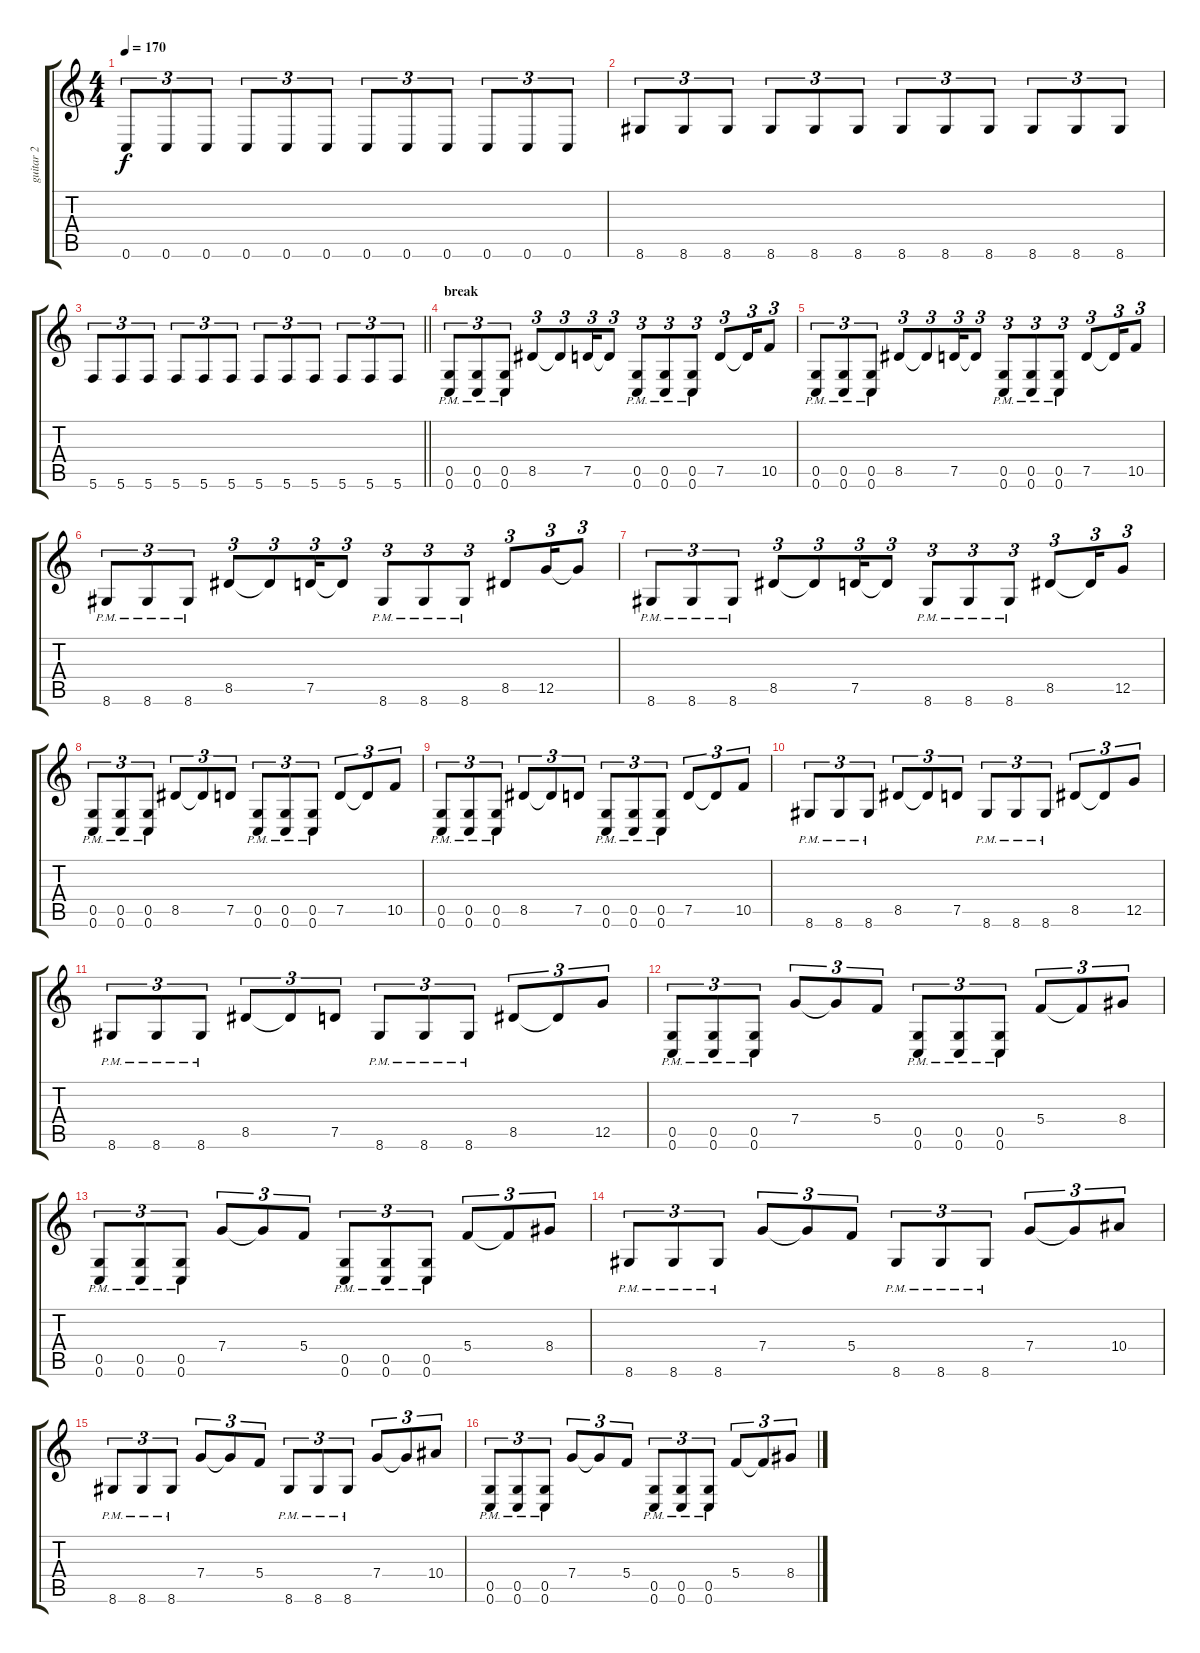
\track ("guitar 2" "guitar 2") {instrument distortionguitar}
\staff {score tabs}
\tuning (D4 A3 F3 C3 G2 C2) {hide}
\ts (4 4)
\tempo 170
\clef g2
\ks c
0.6.8{tu (3 2) dy f} 0.6.8{tu (3 2)} 0.6.8{tu (3 2)} 0.6.8{tu (3 2)} 0.6.8{tu (3 2)} 0.6.8{tu (3 2)} 0.6.8{tu (3 2)} 0.6.8{tu (3 2)} 0.6.8{tu (3 2)} 0.6.8{tu (3 2)} 0.6.8{tu (3 2)} 0.6.8{tu (3 2)} |
8.6.8{tu (3 2)} 8.6.8{tu (3 2)} 8.6.8{tu (3 2)} 8.6.8{tu (3 2)} 8.6.8{tu (3 2)} 8.6.8{tu (3 2)} 8.6.8{tu (3 2)} 8.6.8{tu (3 2)} 8.6.8{tu (3 2)} 8.6.8{tu (3 2)} 8.6.8{tu (3 2)} 8.6.8{tu (3 2)} |
\barLineRight lightlight
5.6.8{tu (3 2)} 5.6.8{tu (3 2)} 5.6.8{tu (3 2)} 5.6.8{tu (3 2)} 5.6.8{tu (3 2)} 5.6.8{tu (3 2)} 5.6.8{tu (3 2)} 5.6.8{tu (3 2)} 5.6.8{tu (3 2)} 5.6.8{tu (3 2)} 5.6.8{tu (3 2)} 5.6.8{tu (3 2)} |
\section ("" "break")
(0.5 0.6{pm}).8{tu (3 2) instrument distortionguitar} (0.5 0.6{pm}).8{tu (3 2)} (0.5 0.6{pm}).8{tu (3 2)} 8.5.8{tu (3 2)} 8.5{t}.8{tu (3 2)} 7.5.16{tu (3 2)} 7.5{t}.8{tu (3 2)} (0.5 0.6{pm}).8{tu (3 2)} (0.5 0.6{pm}).8{tu (3 2)} (0.5 0.6{pm}).8{tu (3 2)} 7.5.8{tu (3 2)} 7.5{t}.16{tu (3 2)} 10.5.8{tu (3 2)} |
(0.5 0.6{pm}).8{tu (3 2) instrument distortionguitar} (0.5 0.6{pm}).8{tu (3 2)} (0.5 0.6{pm}).8{tu (3 2)} 8.5.8{tu (3 2)} 8.5{t}.8{tu (3 2)} 7.5.16{tu (3 2)} 7.5{t}.8{tu (3 2)} (0.5 0.6{pm}).8{tu (3 2)} (0.5 0.6{pm}).8{tu (3 2)} (0.5 0.6{pm}).8{tu (3 2)} 7.5.8{tu (3 2)} 7.5{t}.16{tu (3 2)} 10.5.8{tu (3 2)} |
8.6{pm}.8{tu (3 2) instrument distortionguitar} 8.6{pm}.8{tu (3 2)} 8.6{pm}.8{tu (3 2)} 8.5.8{tu (3 2)} 8.5{t}.8{tu (3 2)} 7.5.16{tu (3 2)} 7.5{t}.8{tu (3 2)} 8.6{pm}.8{tu (3 2)} 8.6{pm}.8{tu (3 2)} 8.6{pm}.8{tu (3 2)} 8.5.8{tu (3 2)} 12.5.16{tu (3 2)} 12.5{t}.8{tu (3 2)} |
8.6{pm}.8{tu (3 2) instrument distortionguitar} 8.6{pm}.8{tu (3 2)} 8.6{pm}.8{tu (3 2)} 8.5.8{tu (3 2)} 8.5{t}.8{tu (3 2)} 7.5.16{tu (3 2)} 7.5{t}.8{tu (3 2)} 8.6{pm}.8{tu (3 2)} 8.6{pm}.8{tu (3 2)} 8.6{pm}.8{tu (3 2)} 8.5.8{tu (3 2)} 8.5{t}.16{tu (3 2)} 12.5.8{tu (3 2)} |
(0.5{pm} 0.6{pm}).8{tu (3 2) instrument distortionguitar} (0.5{pm} 0.6{pm}).8{tu (3 2)} (0.5{pm} 0.6{pm}).8{tu (3 2)} 8.5.8{tu (3 2)} 8.5{t}.8{tu (3 2)} 7.5.8{tu (3 2)} (0.5{pm} 0.6{pm}).8{tu (3 2)} (0.5{pm} 0.6{pm}).8{tu (3 2)} (0.5{pm} 0.6{pm}).8{tu (3 2)} 7.5.8{tu (3 2)} 7.5{t}.8{tu (3 2)} 10.5.8{tu (3 2)} |
(0.5{pm} 0.6{pm}).8{tu (3 2) instrument distortionguitar} (0.5{pm} 0.6{pm}).8{tu (3 2)} (0.5{pm} 0.6{pm}).8{tu (3 2)} 8.5.8{tu (3 2)} 8.5{t}.8{tu (3 2)} 7.5.8{tu (3 2)} (0.5{pm} 0.6{pm}).8{tu (3 2)} (0.5{pm} 0.6{pm}).8{tu (3 2)} (0.5{pm} 0.6{pm}).8{tu (3 2)} 7.5.8{tu (3 2)} 7.5{t}.8{tu (3 2)} 10.5.8{tu (3 2)} |
8.6{pm}.8{tu (3 2) instrument distortionguitar} 8.6{pm}.8{tu (3 2)} 8.6{pm}.8{tu (3 2)} 8.5.8{tu (3 2)} 8.5{t}.8{tu (3 2)} 7.5.8{tu (3 2)} 8.6{pm}.8{tu (3 2)} 8.6{pm}.8{tu (3 2)} 8.6{pm}.8{tu (3 2)} 8.5.8{tu (3 2)} 8.5{t}.8{tu (3 2)} 12.5.8{tu (3 2)} |
8.6{pm}.8{tu (3 2) instrument distortionguitar} 8.6{pm}.8{tu (3 2)} 8.6{pm}.8{tu (3 2)} 8.5.8{tu (3 2)} 8.5{t}.8{tu (3 2)} 7.5.8{tu (3 2)} 8.6{pm}.8{tu (3 2)} 8.6{pm}.8{tu (3 2)} 8.6{pm}.8{tu (3 2)} 8.5.8{tu (3 2)} 8.5{t}.8{tu (3 2)} 12.5.8{tu (3 2)} |
(0.5{pm} 0.6{pm}).8{tu (3 2) instrument distortionguitar} (0.5{pm} 0.6{pm}).8{tu (3 2)} (0.5{pm} 0.6{pm}).8{tu (3 2)} 7.4.8{tu (3 2)} 7.4{t}.8{tu (3 2)} 5.4.8{tu (3 2)} (0.5{pm} 0.6{pm}).8{tu (3 2)} (0.5{pm} 0.6{pm}).8{tu (3 2)} (0.5{pm} 0.6{pm}).8{tu (3 2)} 5.4.8{tu (3 2)} 5.4{t}.8{tu (3 2)} 8.4.8{tu (3 2)} |
(0.5{pm} 0.6{pm}).8{tu (3 2) instrument distortionguitar} (0.5{pm} 0.6{pm}).8{tu (3 2)} (0.5{pm} 0.6{pm}).8{tu (3 2)} 7.4.8{tu (3 2)} 7.4{t}.8{tu (3 2)} 5.4.8{tu (3 2)} (0.5{pm} 0.6{pm}).8{tu (3 2)} (0.5{pm} 0.6{pm}).8{tu (3 2)} (0.5{pm} 0.6{pm}).8{tu (3 2)} 5.4.8{tu (3 2)} 5.4{t}.8{tu (3 2)} 8.4.8{tu (3 2)} |
8.6{pm}.8{tu (3 2) instrument distortionguitar} 8.6{pm}.8{tu (3 2)} 8.6{pm}.8{tu (3 2)} 7.4.8{tu (3 2)} 7.4{t}.8{tu (3 2)} 5.4.8{tu (3 2)} 8.6{pm}.8{tu (3 2)} 8.6{pm}.8{tu (3 2)} 8.6{pm}.8{tu (3 2)} 7.4.8{tu (3 2)} 7.4{t}.8{tu (3 2)} 10.4.8{tu (3 2)} |
8.6{pm}.8{tu (3 2) instrument distortionguitar} 8.6{pm}.8{tu (3 2)} 8.6{pm}.8{tu (3 2)} 7.4.8{tu (3 2)} 7.4{t}.8{tu (3 2)} 5.4.8{tu (3 2)} 8.6{pm}.8{tu (3 2)} 8.6{pm}.8{tu (3 2)} 8.6{pm}.8{tu (3 2)} 7.4.8{tu (3 2)} 7.4{t}.8{tu (3 2)} 10.4.8{tu (3 2)} |
(0.5{pm} 0.6{pm}).8{tu (3 2) instrument distortionguitar} (0.5{pm} 0.6{pm}).8{tu (3 2)} (0.5{pm} 0.6{pm}).8{tu (3 2)} 7.4.8{tu (3 2)} 7.4{t}.8{tu (3 2)} 5.4.8{tu (3 2)} (0.5{pm} 0.6{pm}).8{tu (3 2)} (0.5{pm} 0.6{pm}).8{tu (3 2)} (0.5{pm} 0.6{pm}).8{tu (3 2)} 5.4.8{tu (3 2)} 5.4{t}.8{tu (3 2)} 8.4.8{tu (3 2)}
